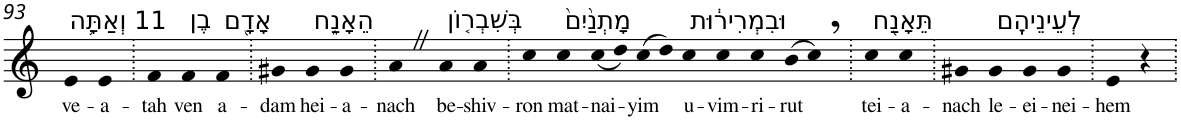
**kern	**text
*part1	*part1
*staff1	*staff1
*I"Piano	*
*I'Pno	*
!!LO:PB:g=z
*clefG2	*
*k[]	*
=93	=93
!LO:TX:a:t=11 וְאַתָּ֥ה	!
!	!LO:LY:b
4e	ve-
!	!LO:LY:b
4e	-a-
=94.	=94.
!	!LO:LY:b
4f	-tah
!LO:TX:a:t=בֶן	!
!	!LO:LY:b
4f	ven
!LO:TX:a:t=אָדָ֖ם	!
!	!LO:LY:b
4f	a-
=95.	=95.
!	!LO:LY:b
4g#X	-dam
!LO:TX:a:t=הֵאָנַ֑ח	!
!	!LO:LY:b
4g#	hei-
!	!LO:LY:b
4g#	-a-
=96.	=96.
!	!LO:LY:b
4aZ	-nach
!LO:TX:a:t=בְּשִׁבְר֤וֹן	!
!	!LO:LY:b
4a	be-
!	!LO:LY:b
4a	-shiv-
=97.	=97.
!	!LO:LY:b
4cc	-ron
!LO:TX:a:t=מָתְנַ֙יִם֙	!
!	!LO:LY:b
4cc	mat-
!	!LO:LY:b
(<8cc	-nai-
8dd)	.
!	!LO:LY:b
(>8cc	-yim
8dd)	.
!LO:TX:a:t=וּבִמְרִיר֔וּת	!
!	!LO:LY:b
4cc	u-
!	!LO:LY:b
4cc	-vim-
!	!LO:LY:b
4cc	-ri-
!	!LO:LY:b
(>8b	-rut
8cc,)	.
=98.	=98.
!LO:TX:a:t=תֵּאָנַ֖ח	!
!	!LO:LY:b
4cc	tei-
!	!LO:LY:b
4cc	-a-
=99.	=99.
!	!LO:LY:b
4g#X	-nach
!LO:TX:a:t=לְעֵינֵיהֶֽם	!
!	!LO:LY:b
4g#	le-
!	!LO:LY:b
4g#	-ei-
!	!LO:LY:b
4g#	-nei-
=100.	=100.
!	!LO:LY:b
4e	-hem
4r	.
=.	=.
*-	*-
